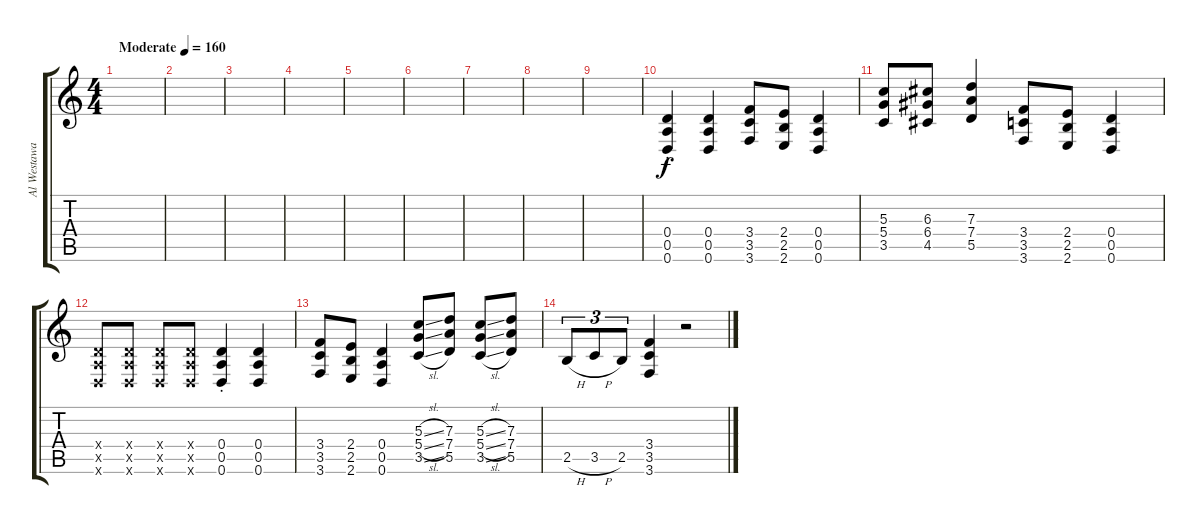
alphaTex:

\track ("Al Westaway" "Al Westawa") {instrument distortionguitar}
\staff {score tabs}
\tuning (E4 B3 G3 D3 A2 D2) {hide}
\ts (4 4)
\tempo (160 "Moderate")
\clef g2
\ks c
|
|
|
|
|
|
|
|
|
(0.4 0.5 0.6{st}).4 (0.4 0.5 0.6).4 (3.4 3.5 3.6).8 (2.4 2.5 2.6).8 (0.4 0.5 0.6).4 |
(5.3 5.4 3.5).8 (6.3 6.4 4.5).8 (7.3 7.4 5.5).4 (3.4 3.5 3.6).8 (2.4 2.5 2.6).8 (0.4 0.5 0.6).4 |
(0.4{x} 0.5{x} 0.6{x}).8 (0.4{x} 0.5{x} 0.6{x}).8 (0.4{x} 0.5{x} 0.6{x}).8 (0.4{x} 0.5{x} 0.6{x}).8 (0.4 0.5 0.6{st}).4 (0.4 0.5 0.6).4 |
(3.4 3.5 3.6).8 (2.4 2.5 2.6).8 (0.4 0.5 0.6).4 (5.3{sl} 5.4{sl} 3.5{sl}).8 (7.3 7.4 5.5).8 (5.3{sl} 5.4{sl} 3.5{sl}).8 (7.3 7.4 5.5).8 |
2.5{h}.8{tu (3 2)} 3.5{h}.8{tu (3 2)} 2.5.8{tu (3 2)} (3.4 3.5 3.6).4 r.2
